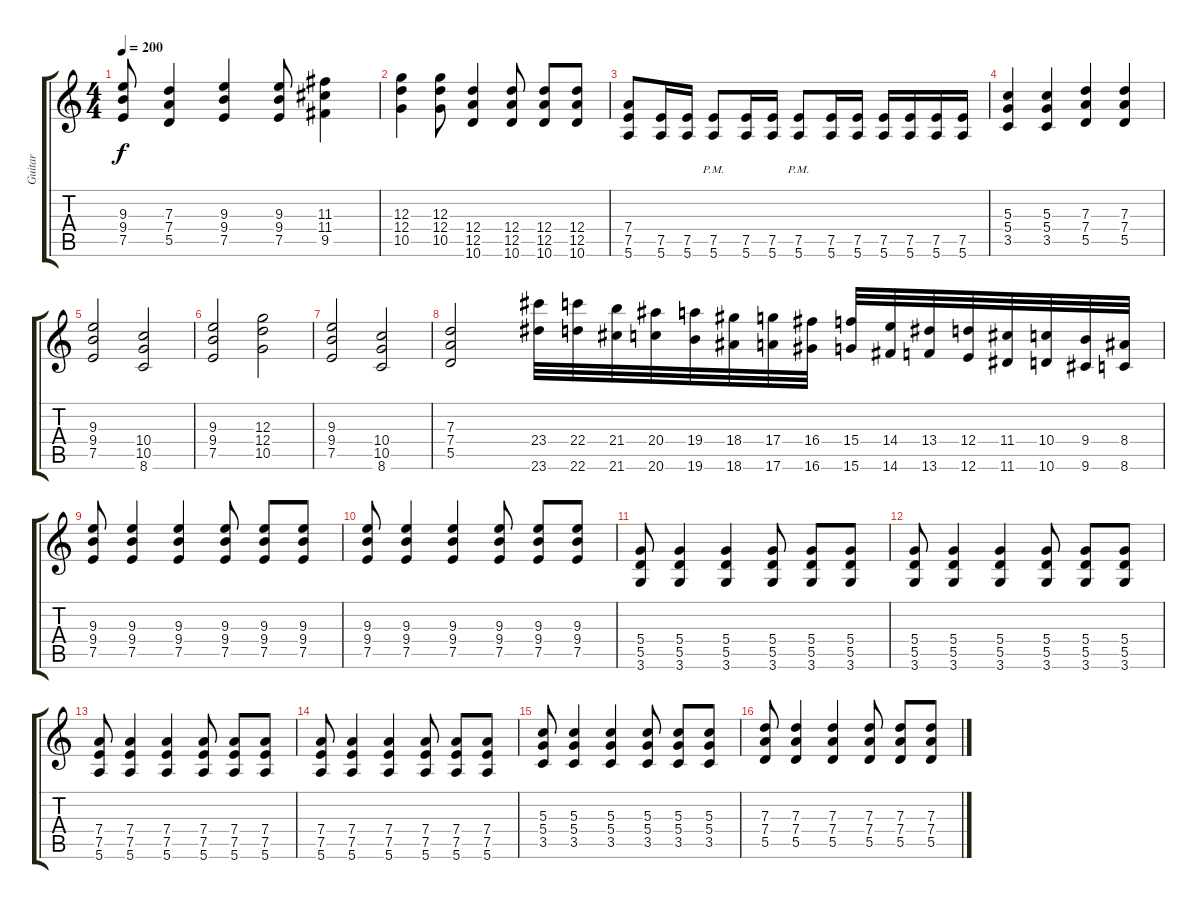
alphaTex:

\track ("Guitar" "Guitar") {instrument distortionguitar}
\staff {score tabs}
\tuning (E4 B3 G3 D3 A2 E2) {hide}
\ts (4 4)
\tempo 200
\clef g2
\ks c
(9.3 9.4 7.5).8{dy f} (7.3 7.4 5.5).4 (9.3 9.4 7.5).4 (9.3 9.4 7.5).8 (11.3 11.4 9.5).4 |
(12.3 12.4 10.5).4 (12.3 12.4 10.5).8 (12.4 12.5 10.6).4 (12.4 12.5 10.6).8 (12.4 12.5 10.6).8 (12.4 12.5 10.6).8 |
(7.4 7.5 5.6).8 (7.5 5.6).16 (7.5 5.6).16 (7.5{pm} 5.6{pm}).8 (7.5 5.6).16 (7.5 5.6).16 (7.5{pm} 5.6{pm}).8 (7.5 5.6).16 (7.5 5.6).16 (7.5 5.6).16 (7.5 5.6).16 (7.5 5.6).16 (7.5 5.6).16 |
(5.3 5.4 3.5).4 (5.3 5.4 3.5).4 (7.3 7.4 5.5).4 (7.3 7.4 5.5).4 |
(9.3 9.4 7.5).2 (10.4 10.5 8.6).2 |
(9.3 9.4 7.5).2 (12.3 12.4 10.5).2 |
(9.3 9.4 7.5).2 (10.4 10.5 8.6).2 |
(7.3 7.4 5.5).2 (23.4 23.6).32 (22.4 22.6).32 (21.4 21.6).32 (20.4 20.6).32 (19.4 19.6).32 (18.4 18.6).32 (17.4 17.6).32 (16.4 16.6).32 (15.4 15.6).32 (14.4 14.6).32 (13.4 13.6).32 (12.4 12.6).32 (11.4 11.6).32 (10.4 10.6).32 (9.4 9.6).32 (8.4 8.6).32 |
(9.3 9.4 7.5).8 (9.3 9.4 7.5).4 (9.3 9.4 7.5).4 (9.3 9.4 7.5).8 (9.3 9.4 7.5).8 (9.3 9.4 7.5).8 |
(9.3 9.4 7.5).8 (9.3 9.4 7.5).4 (9.3 9.4 7.5).4 (9.3 9.4 7.5).8 (9.3 9.4 7.5).8 (9.3 9.4 7.5).8 |
(5.4 5.5 3.6).8 (5.4 5.5 3.6).4 (5.4 5.5 3.6).4 (5.4 5.5 3.6).8 (5.4 5.5 3.6).8 (5.4 5.5 3.6).8 |
(5.4 5.5 3.6).8 (5.4 5.5 3.6).4 (5.4 5.5 3.6).4 (5.4 5.5 3.6).8 (5.4 5.5 3.6).8 (5.4 5.5 3.6).8 |
(7.4 7.5 5.6).8 (7.4 7.5 5.6).4 (7.4 7.5 5.6).4 (7.4 7.5 5.6).8 (7.4 7.5 5.6).8 (7.4 7.5 5.6).8 |
(7.4 7.5 5.6).8 (7.4 7.5 5.6).4 (7.4 7.5 5.6).4 (7.4 7.5 5.6).8 (7.4 7.5 5.6).8 (7.4 7.5 5.6).8 |
(5.3 5.4 3.5).8 (5.3 5.4 3.5).4 (5.3 5.4 3.5).4 (5.3 5.4 3.5).8 (5.3 5.4 3.5).8 (5.3 5.4 3.5).8 |
(7.3 7.4 5.5).8 (7.3 7.4 5.5).4 (7.3 7.4 5.5).4 (7.3 7.4 5.5).8 (7.3 7.4 5.5).8 (7.3 7.4 5.5).8
